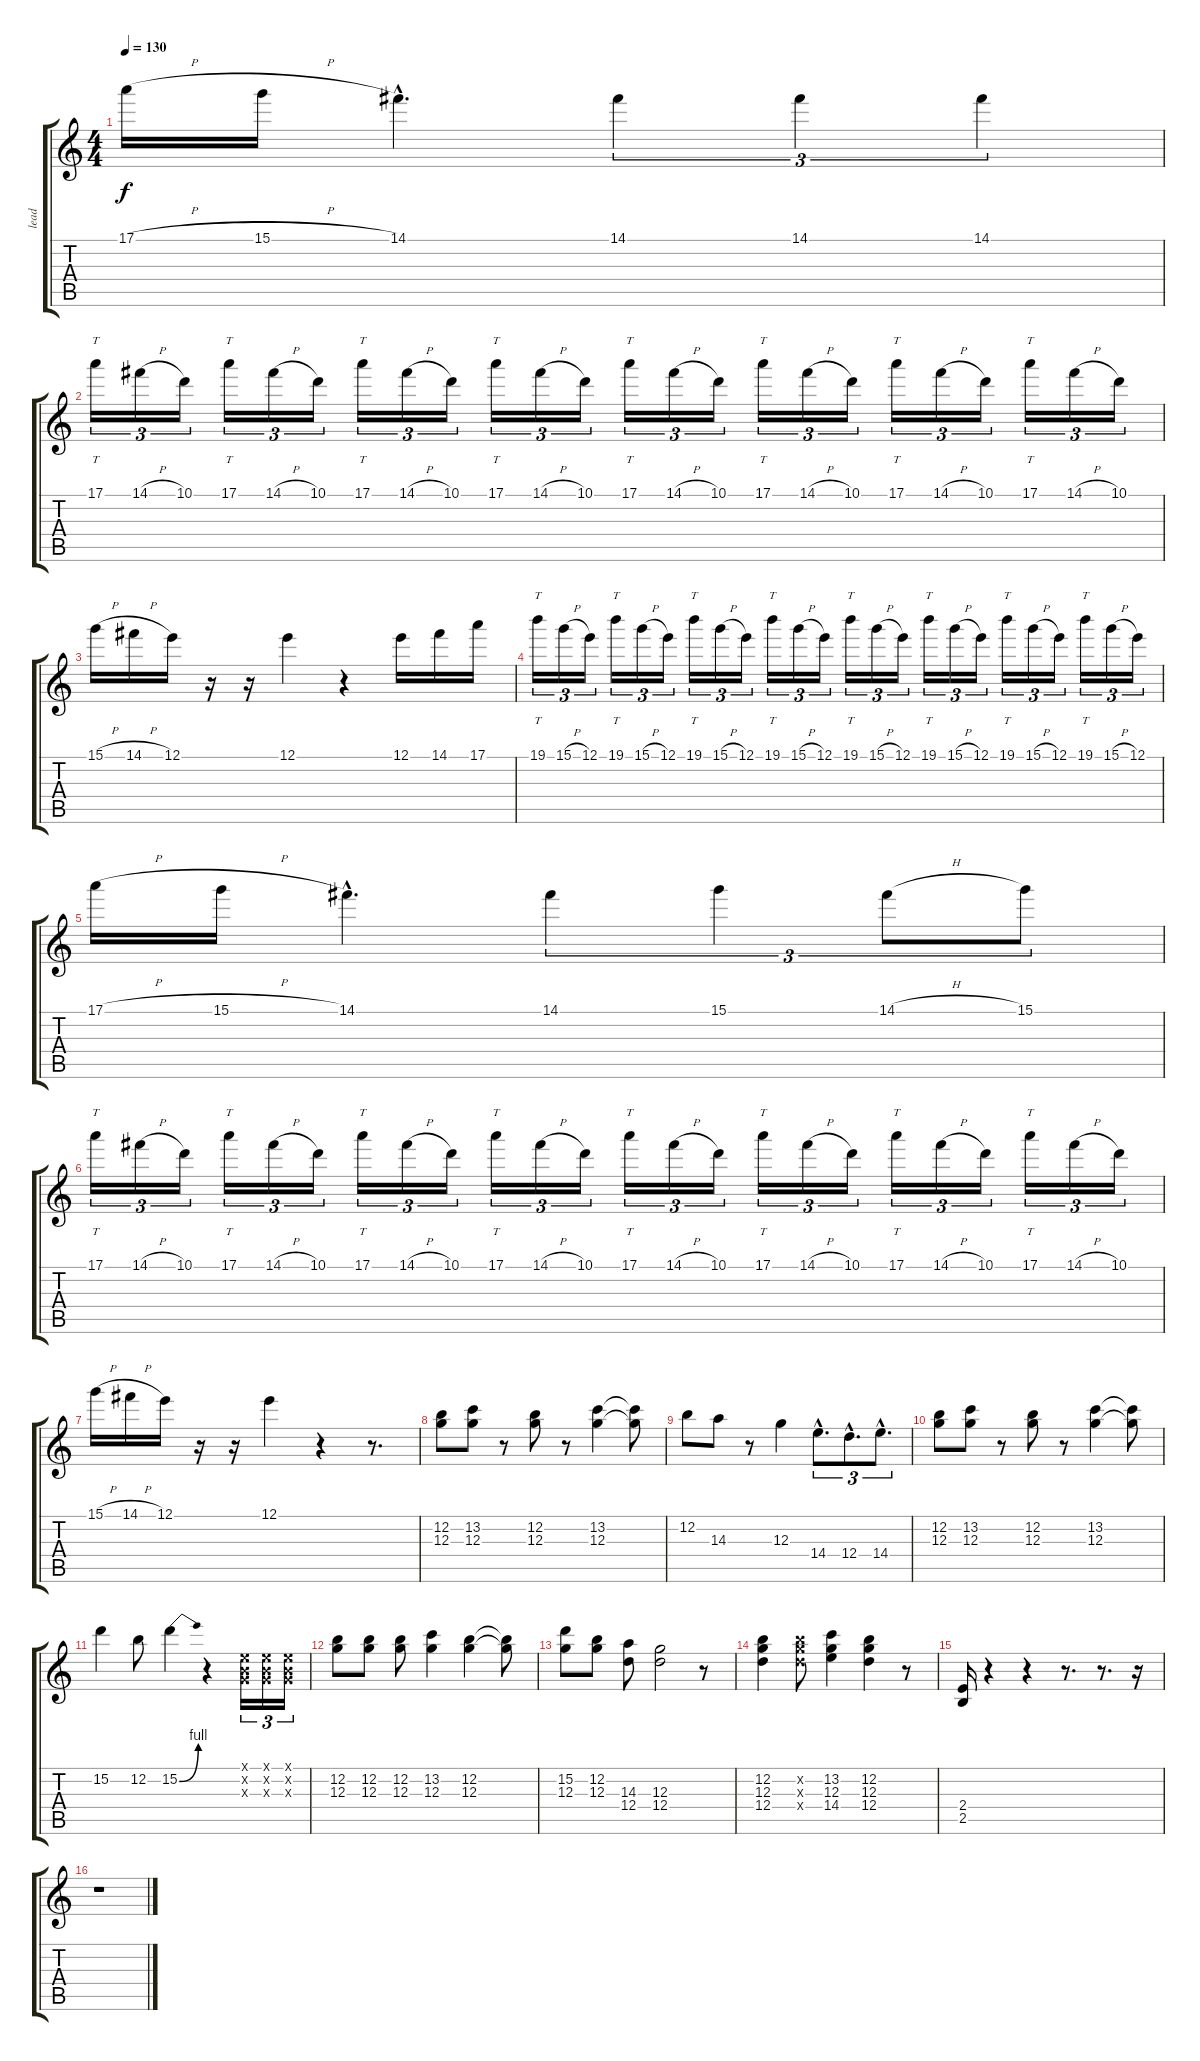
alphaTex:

\track ("lead" "lead") {instrument distortionguitar}
\staff {score tabs}
\tuning (E4 B3 G3 D3 A2 E2) {hide}
\ts (4 4)
\tempo 130
\clef g2
\ks c
17.1{h}.16{dy f} 15.1{h}.16 14.1{hac}.4{d} 14.1.4{tu (3 2)} 14.1.4{tu (3 2)} 14.1.4{tu (3 2)} |
17.1.16{tt tu (3 2)} 14.1{h}.16{tu (3 2)} 10.1.16{tu (3 2)} 17.1.16{tt tu (3 2)} 14.1{h}.16{tu (3 2)} 10.1.16{tu (3 2)} 17.1.16{tt tu (3 2)} 14.1{h}.16{tu (3 2)} 10.1.16{tu (3 2)} 17.1.16{tt tu (3 2)} 14.1{h}.16{tu (3 2)} 10.1.16{tu (3 2)} 17.1.16{tt tu (3 2)} 14.1{h}.16{tu (3 2)} 10.1.16{tu (3 2)} 17.1.16{tt tu (3 2)} 14.1{h}.16{tu (3 2)} 10.1.16{tu (3 2)} 17.1.16{tt tu (3 2)} 14.1{h}.16{tu (3 2)} 10.1.16{tu (3 2)} 17.1.16{tt tu (3 2)} 14.1{h}.16{tu (3 2)} 10.1.16{tu (3 2)} |
15.1{h}.16 14.1{h}.16 12.1.16 r.16 r.16 12.1.4 r.4 12.1.16 14.1.16 17.1.16 |
19.1.16{tt tu (3 2)} 15.1{h}.16{tu (3 2)} 12.1.16{tu (3 2)} 19.1.16{tt tu (3 2)} 15.1{h}.16{tu (3 2)} 12.1.16{tu (3 2)} 19.1.16{tt tu (3 2)} 15.1{h}.16{tu (3 2)} 12.1.16{tu (3 2)} 19.1.16{tt tu (3 2)} 15.1{h}.16{tu (3 2)} 12.1.16{tu (3 2)} 19.1.16{tt tu (3 2)} 15.1{h}.16{tu (3 2)} 12.1.16{tu (3 2)} 19.1.16{tt tu (3 2)} 15.1{h}.16{tu (3 2)} 12.1.16{tu (3 2)} 19.1.16{tt tu (3 2)} 15.1{h}.16{tu (3 2)} 12.1.16{tu (3 2)} 19.1.16{tt tu (3 2)} 15.1{h}.16{tu (3 2)} 12.1.16{tu (3 2)} |
17.1{h}.16 15.1{h}.16 14.1{hac}.4{d} 14.1.4{tu (3 2)} 15.1.4{tu (3 2)} 14.1{h}.8{tu (3 2)} 15.1.8{tu (3 2)} |
17.1.16{tt tu (3 2)} 14.1{h}.16{tu (3 2)} 10.1.16{tu (3 2)} 17.1.16{tt tu (3 2)} 14.1{h}.16{tu (3 2)} 10.1.16{tu (3 2)} 17.1.16{tt tu (3 2)} 14.1{h}.16{tu (3 2)} 10.1.16{tu (3 2)} 17.1.16{tt tu (3 2)} 14.1{h}.16{tu (3 2)} 10.1.16{tu (3 2)} 17.1.16{tt tu (3 2)} 14.1{h}.16{tu (3 2)} 10.1.16{tu (3 2)} 17.1.16{tt tu (3 2)} 14.1{h}.16{tu (3 2)} 10.1.16{tu (3 2)} 17.1.16{tt tu (3 2)} 14.1{h}.16{tu (3 2)} 10.1.16{tu (3 2)} 17.1.16{tt tu (3 2)} 14.1{h}.16{tu (3 2)} 10.1.16{tu (3 2)} |
15.1{h}.16 14.1{h}.16 12.1.16 r.16 r.16 12.1.4 r.4 r.8{d} |
(12.2 12.3).8 (13.2 12.3).8 r.8 (12.2 12.3).8 r.8 (13.2 12.3).4 (13.2{t} 12.3{t}).8 |
12.2.8 14.3.8 r.8 12.3.4 14.4{hac}.8{d tu (3 2)} 12.4{hac}.8{d tu (3 2)} 14.4{hac}.8{d tu (3 2)} |
(12.2 12.3).8 (13.2 12.3).8 r.8 (12.2 12.3).8 r.8 (13.2 12.3).4 (13.2{t} 12.3{t}).8 |
15.2.4 12.2.8 15.2{be (bend 0 0 60 4)}.4 r.4 (0.1{x} 0.2{x} 0.3{x}).16{tu (3 2)} (0.1{x} 0.2{x} 0.3{x}).16{tu (3 2)} (0.1{x} 0.2{x} 0.3{x}).16{tu (3 2)} |
(12.2 12.3).8 (12.2 12.3).8 (12.2 12.3).8 (13.2 12.3).4 (12.2 12.3).4 (12.2{t} 12.3{t}).8 |
(15.2 12.3).8 (12.2 12.3).8 (14.3 12.4).8 (12.3 12.4).2 r.8 |
(12.2 12.3 12.4).4 (12.2{x} 12.3{x} 12.4{x}).8 (13.2 12.3 14.4).4 (12.2 12.3 12.4).4 r.8 |
(2.4 2.5).16 r.4 r.4 r.8{d} r.8{d} r.16 |
r.1
